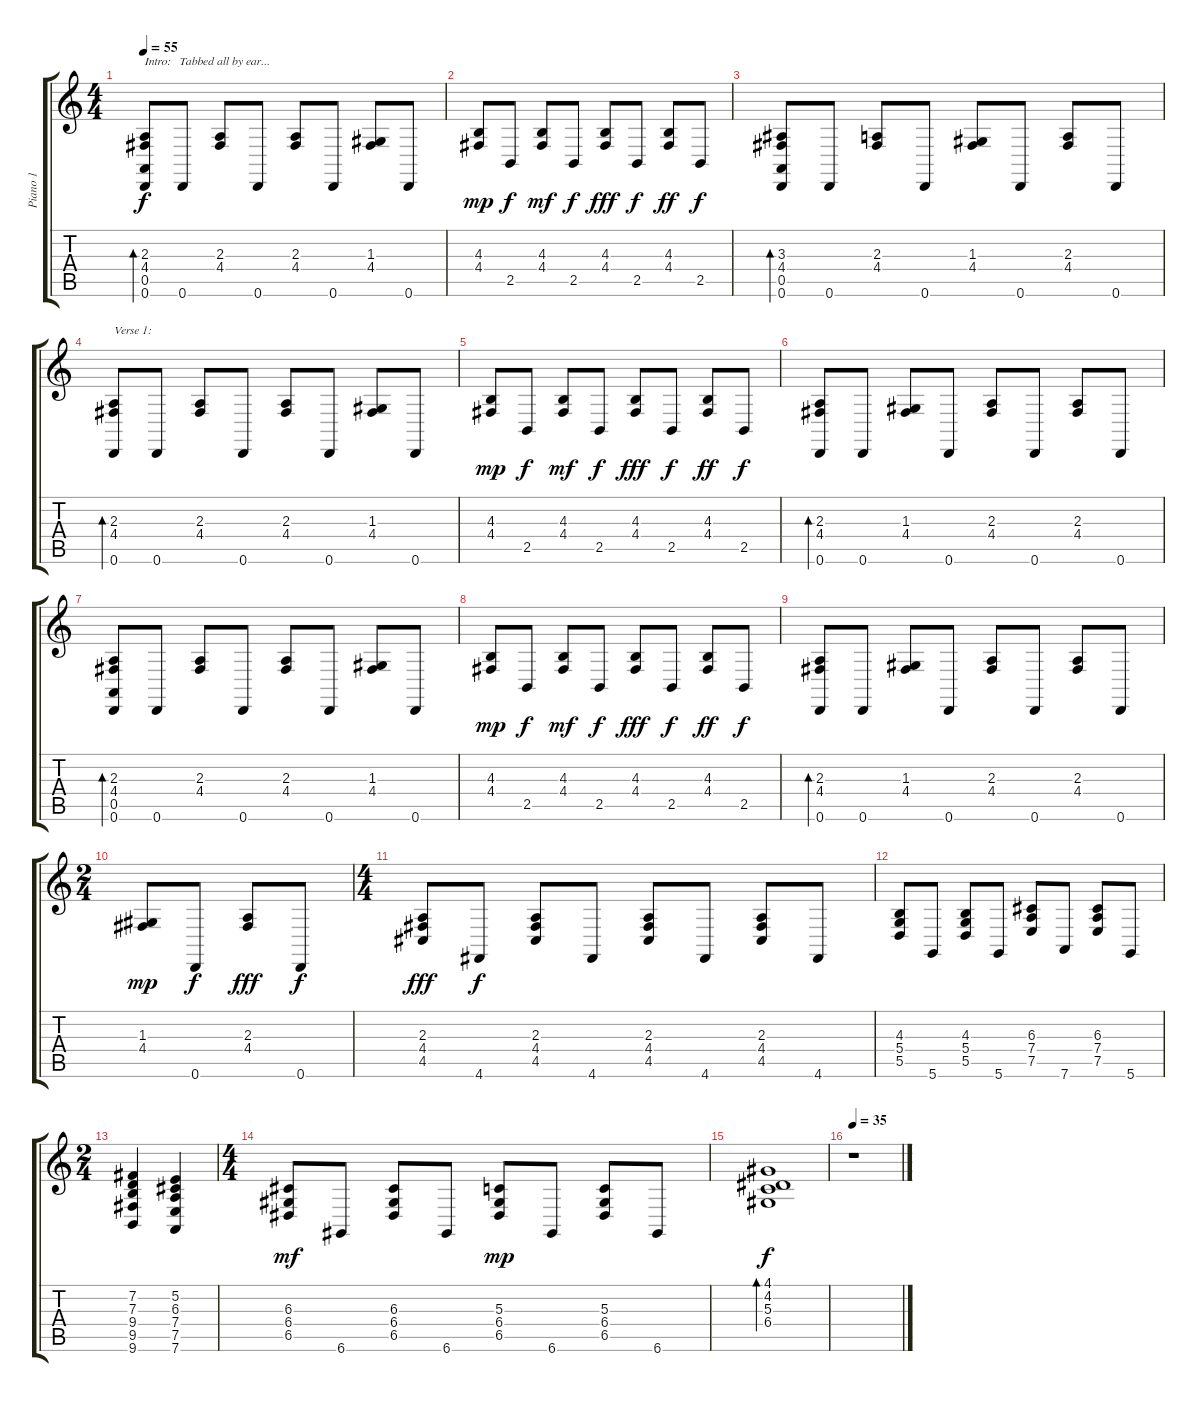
\track ("Piano 1" "Piano 1") {instrument acousticgrandpiano}
\staff {score tabs}
\tuning (E4 B3 G3 D3 A2 D2) {hide}
\ts (4 4)
\tempo 55
\clef g2
\ks c
(2.3 4.4 0.5 0.6).8{bd 120 txt "Intro:   Tabbed all by ear..." dy f instrument acousticgrandpiano} 0.6.8 (2.3 4.4).8 0.6.8 (2.3 4.4).8 0.6.8 (1.3 4.4).8 0.6.8 |
(4.3 4.4).8{dy mp} 2.5.8{dy f} (4.3 4.4).8{dy mf} 2.5.8{dy f} (4.3 4.4).8{dy fff} 2.5.8{dy f} (4.3 4.4).8{dy ff} 2.5.8{dy f} |
(3.3 4.4 0.5 0.6).8{bd 120} 0.6.8 (2.3 4.4).8 0.6.8 (1.3 4.4).8 0.6.8 (2.3 4.4).8 0.6.8 |
(2.3 4.4 0.6).8{bd 120 txt "Verse 1:"} 0.6.8 (2.3 4.4).8 0.6.8 (2.3 4.4).8 0.6.8 (1.3 4.4).8 0.6.8 |
(4.3 4.4).8{dy mp} 2.5.8{dy f} (4.3 4.4).8{dy mf} 2.5.8{dy f} (4.3 4.4).8{dy fff} 2.5.8{dy f} (4.3 4.4).8{dy ff} 2.5.8{dy f} |
(2.3 4.4 0.6).8{bd 120} 0.6.8 (1.3 4.4).8 0.6.8 (2.3 4.4).8 0.6.8 (2.3 4.4).8 0.6.8 |
(2.3 4.4 0.5 0.6).8{bd 120} 0.6.8 (2.3 4.4).8 0.6.8 (2.3 4.4).8 0.6.8 (1.3 4.4).8 0.6.8 |
(4.3 4.4).8{dy mp} 2.5.8{dy f} (4.3 4.4).8{dy mf} 2.5.8{dy f} (4.3 4.4).8{dy fff} 2.5.8{dy f} (4.3 4.4).8{dy ff} 2.5.8{dy f} |
(2.3 4.4 0.6).8{bd 120} 0.6.8 (1.3 4.4).8 0.6.8 (2.3 4.4).8 0.6.8 (2.3 4.4).8 0.6.8 |
\ts (2 4)
(1.3 4.4).8{dy mp} 0.6.8{dy f} (2.3 4.4).8{dy fff} 0.6.8{dy f} |
\ts (4 4)
(2.3 4.4 4.5).8{dy fff} 4.6.8{dy f} (2.3 4.4 4.5).8 4.6.8 (2.3 4.4 4.5).8 4.6.8 (2.3 4.4 4.5).8 4.6.8 |
(4.3 5.4 5.5).8 5.6.8 (4.3 5.4 5.5).8 5.6.8 (6.3 7.4 7.5).8 7.6.8 (6.3 7.4 7.5).8 5.6.8 |
\ts (2 4)
(7.2 7.3 9.4 9.5 9.6).4 (5.2 6.3 7.4 7.5 7.6).4 |
\ts (4 4)
(6.3 6.4 6.5).8{dy mf} 6.6.8 (6.3 6.4 6.5).8 6.6.8 (5.3 6.4 6.5).8{dy mp} 6.6.8 (5.3 6.4 6.5).8 6.6.8 |
(4.1 4.2 5.3 6.4).1{bd 240 dy f} |
\tempo 35
r.1
